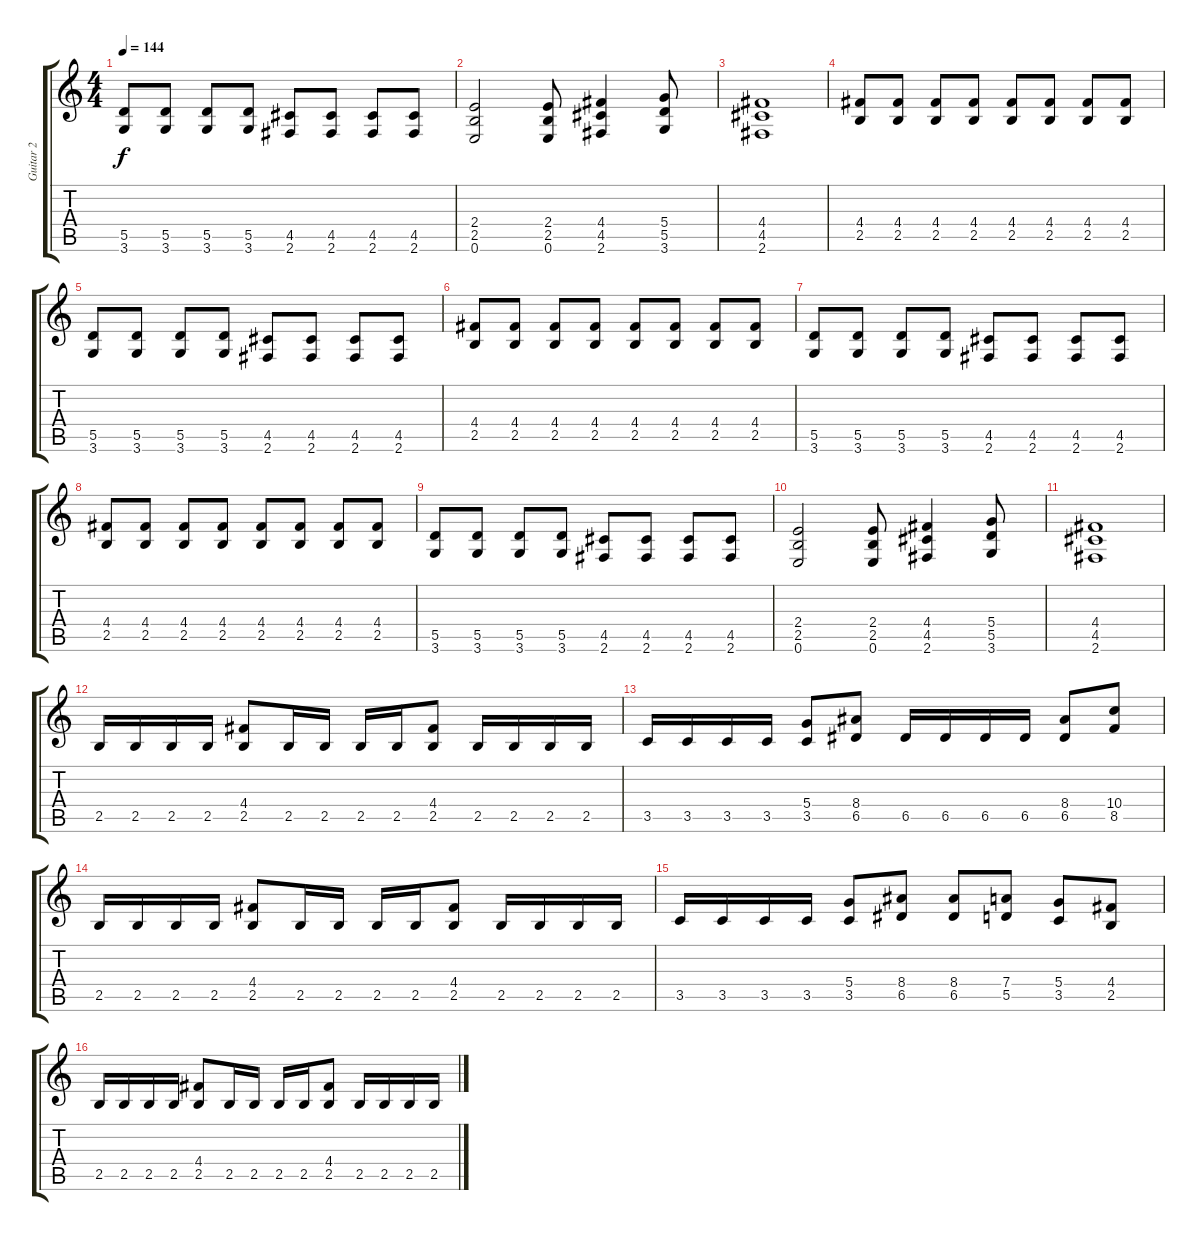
\track ("Guitar 2" "Guitar 2") {instrument distortionguitar}
\staff {score tabs}
\tuning (E4 B3 G3 D3 A2 E2) {hide}
\ts (4 4)
\tempo 144
\clef g2
\ks c
(5.5 3.6).8{dy f} (5.5 3.6).8 (5.5 3.6).8 (5.5 3.6).8 (4.5 2.6).8 (4.5 2.6).8 (4.5 2.6).8 (4.5 2.6).8 |
(2.4 2.5 0.6).2 (2.4 2.5 0.6).8 (4.4 4.5 2.6).4 (5.4 5.5 3.6).8 |
(4.4 4.5 2.6).1 |
(4.4 2.5).8 (4.4 2.5).8 (4.4 2.5).8 (4.4 2.5).8 (4.4 2.5).8 (4.4 2.5).8 (4.4 2.5).8 (4.4 2.5).8 |
(5.5 3.6).8 (5.5 3.6).8 (5.5 3.6).8 (5.5 3.6).8 (4.5 2.6).8 (4.5 2.6).8 (4.5 2.6).8 (4.5 2.6).8 |
(4.4 2.5).8 (4.4 2.5).8 (4.4 2.5).8 (4.4 2.5).8 (4.4 2.5).8 (4.4 2.5).8 (4.4 2.5).8 (4.4 2.5).8 |
(5.5 3.6).8 (5.5 3.6).8 (5.5 3.6).8 (5.5 3.6).8 (4.5 2.6).8 (4.5 2.6).8 (4.5 2.6).8 (4.5 2.6).8 |
(4.4 2.5).8 (4.4 2.5).8 (4.4 2.5).8 (4.4 2.5).8 (4.4 2.5).8 (4.4 2.5).8 (4.4 2.5).8 (4.4 2.5).8 |
(5.5 3.6).8 (5.5 3.6).8 (5.5 3.6).8 (5.5 3.6).8 (4.5 2.6).8 (4.5 2.6).8 (4.5 2.6).8 (4.5 2.6).8 |
(2.4 2.5 0.6).2 (2.4 2.5 0.6).8 (4.4 4.5 2.6).4 (5.4 5.5 3.6).8 |
(4.4 4.5 2.6).1 |
2.5.16 2.5.16 2.5.16 2.5.16 (4.4 2.5).8 2.5.16 2.5.16 2.5.16 2.5.16 (4.4 2.5).8 2.5.16 2.5.16 2.5.16 2.5.16 |
3.5.16 3.5.16 3.5.16 3.5.16 (5.4 3.5).8 (8.4 6.5).8 6.5.16 6.5.16 6.5.16 6.5.16 (8.4 6.5).8 (10.4 8.5).8 |
2.5.16 2.5.16 2.5.16 2.5.16 (4.4 2.5).8 2.5.16 2.5.16 2.5.16 2.5.16 (4.4 2.5).8 2.5.16 2.5.16 2.5.16 2.5.16 |
3.5.16 3.5.16 3.5.16 3.5.16 (5.4 3.5).8 (8.4 6.5).8 (8.4 6.5).8 (7.4 5.5).8 (5.4 3.5).8 (4.4 2.5).8 |
2.5.16 2.5.16 2.5.16 2.5.16 (4.4 2.5).8 2.5.16 2.5.16 2.5.16 2.5.16 (4.4 2.5).8 2.5.16 2.5.16 2.5.16 2.5.16
